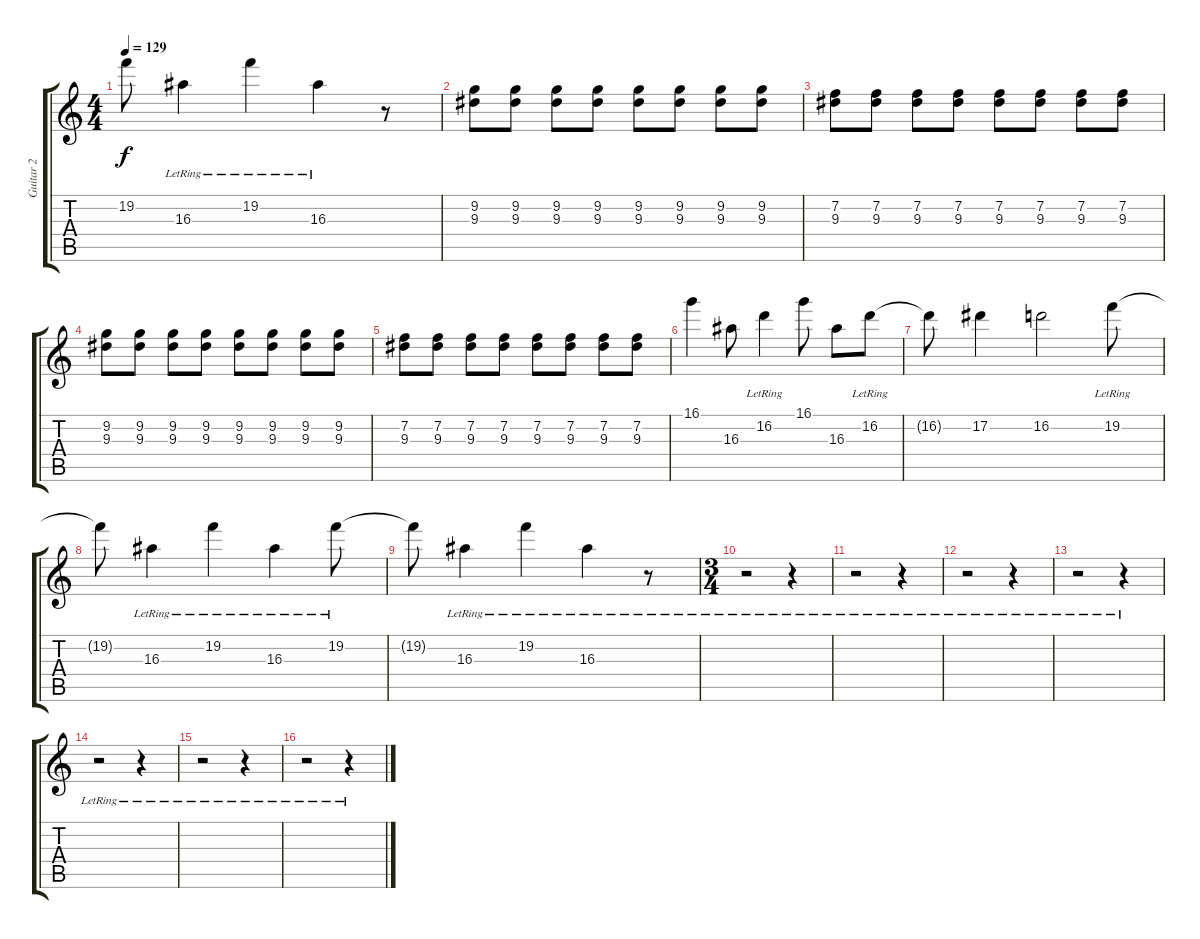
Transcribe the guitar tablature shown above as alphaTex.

\track ("Guitar 2" "Guitar 2") {instrument distortionguitar}
\staff {score tabs}
\tuning (Eb4 Bb3 Gb3 Db3 Ab2 Eb2) {hide}
\ts (4 4)
\tempo 129
\clef g2
\ks c
19.2{t}.8{dy f} 16.3{lr}.4 19.2{lr}.4 16.3{lr}.4 r.8 |
(9.2 9.3).8 (9.2 9.3).8 (9.2 9.3).8 (9.2 9.3).8 (9.2 9.3).8 (9.2 9.3).8 (9.2 9.3).8 (9.2 9.3).8 |
(7.2 9.3).8 (7.2 9.3).8 (7.2 9.3).8 (7.2 9.3).8 (7.2 9.3).8 (7.2 9.3).8 (7.2 9.3).8 (7.2 9.3).8 |
(9.2 9.3).8 (9.2 9.3).8 (9.2 9.3).8 (9.2 9.3).8 (9.2 9.3).8 (9.2 9.3).8 (9.2 9.3).8 (9.2 9.3).8 |
(7.2 9.3).8 (7.2 9.3).8 (7.2 9.3).8 (7.2 9.3).8 (7.2 9.3).8 (7.2 9.3).8 (7.2 9.3).8 (7.2 9.3).8 |
16.1.4 16.3.8 16.2{lr}.4 16.1.8 16.3.8 16.2{lr}.8 |
16.2{t}.8 17.2.4 16.2.2 19.2{lr}.8 |
19.2{t}.8 16.3{lr}.4 19.2{lr}.4 16.3{lr}.4 19.2{lr}.8 |
19.2{t}.8 16.3{lr}.4 19.2{lr}.4 16.3{lr}.4 r.8 |
\ts (3 4)
r.2 r.4 |
r.2 r.4 |
r.2 r.4 |
r.2 r.4 |
r.2 r.4 |
r.2 r.4 |
r.2 r.4
